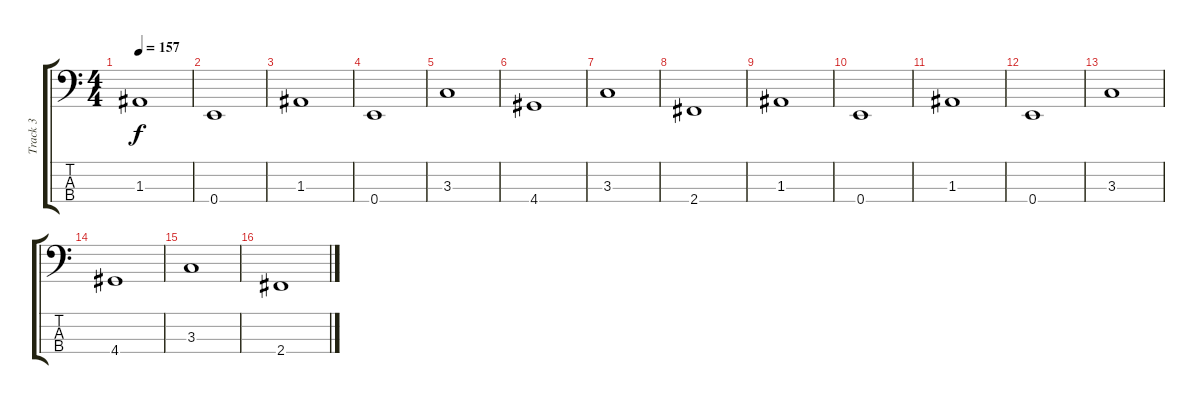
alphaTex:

\track ("Track 3" "Track 3") {instrument electricbassfinger}
\staff {score tabs}
\tuning (G2 D2 A1 E1) {hide}
\ts (4 4)
\tempo 157
\clef f4
\ks c
1.3.1{dy f instrument electricbassfinger} |
0.4.1 |
1.3.1 |
0.4.1 |
3.3.1 |
4.4.1 |
3.3.1 |
2.4.1 |
1.3.1 |
0.4.1 |
1.3.1 |
0.4.1 |
3.3.1 |
4.4.1 |
3.3.1 |
2.4.1
